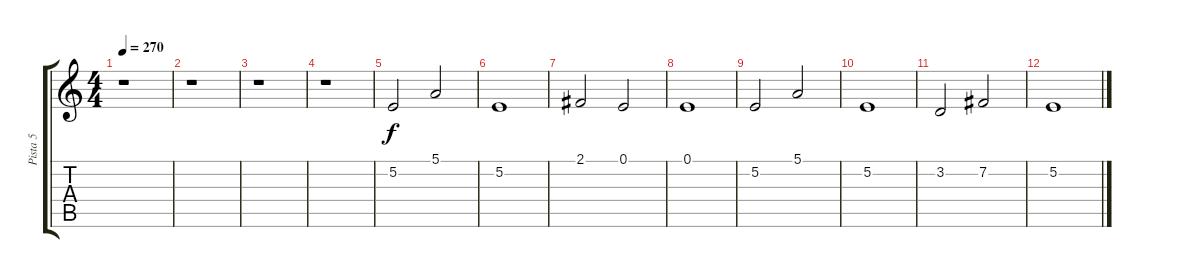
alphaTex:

\track ("Pista 5" "Pista 5") {instrument altosax}
\staff {score tabs}
\tuning (E4 B3 G3 D3 A2 E2) {hide}
\ts (4 4)
\tempo 270
\clef g2
\ks c
r.1{dy f} |
r.1 |
r.1 |
r.1 |
5.2.2 5.1.2 |
5.2.1 |
2.1.2 0.1.2 |
0.1.1 |
5.2.2 5.1.2 |
5.2.1 |
3.2.2 7.2.2 |
5.2.1
